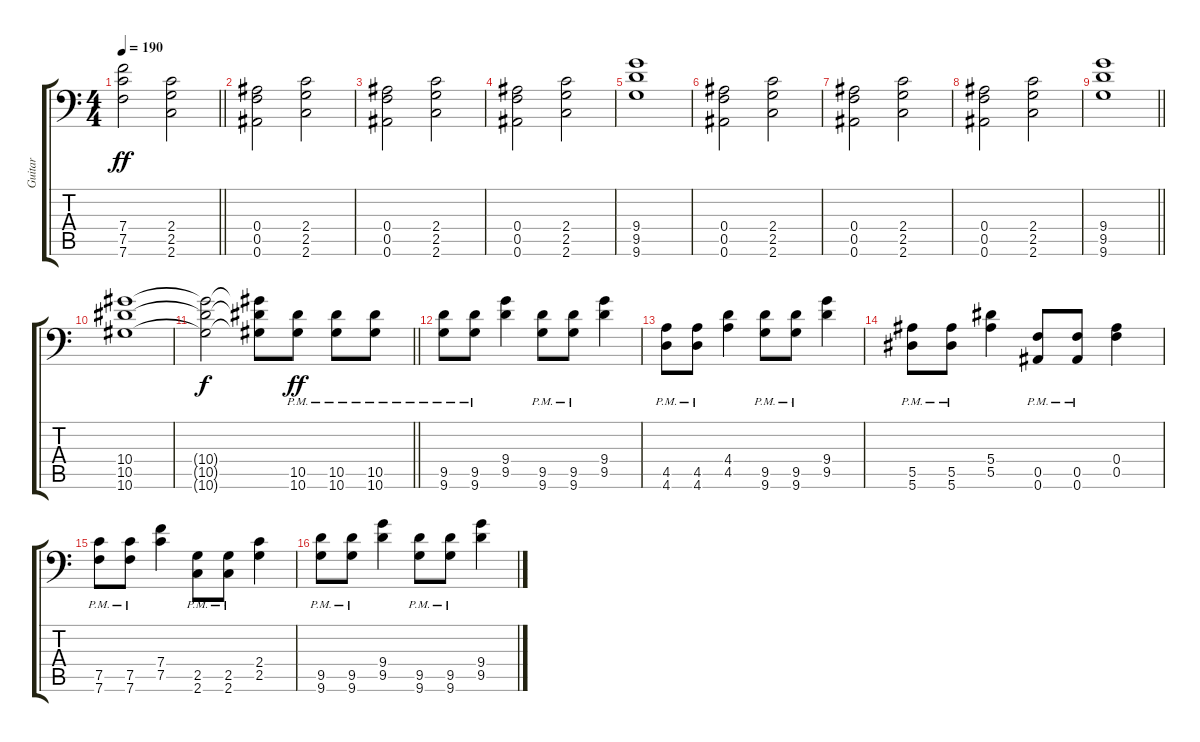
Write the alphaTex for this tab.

\track ("Guitar" "Guitar") {instrument distortionguitar}
\staff {score tabs}
\tuning (C4 G3 Eb3 Bb2 F2 Bb1) {hide}
\ts (4 4)
\tempo 190
\clef f4
\barLineRight lightlight
\ks c
(7.4 7.5 7.6).2{dy ff} (2.4 2.5 2.6).2 |
(0.4 0.5 0.6).2 (2.4 2.5 2.6).2 |
(0.4 0.5 0.6).2 (2.4 2.5 2.6).2 |
(0.4 0.5 0.6).2 (2.4 2.5 2.6).2 |
(9.4 9.5 9.6).1 |
(0.4 0.5 0.6).2 (2.4 2.5 2.6).2 |
(0.4 0.5 0.6).2 (2.4 2.5 2.6).2 |
(0.4 0.5 0.6).2 (2.4 2.5 2.6).2 |
\barLineRight lightlight
(9.4 9.5 9.6).1 |
(10.4 10.5 10.6).1 |
\barLineRight lightlight
(10.4{t} 10.5{t} 10.6{t}).2{dy f} (10.4{t} 10.5{t} 10.6{t}).8 (10.5{pm} 10.6{pm}).8{dy ff} (10.5{pm} 10.6{pm}).8 (10.5{pm} 10.6{pm}).8 |
(9.5{pm} 9.6{pm}).8 (9.5{pm} 9.6{pm}).8 (9.4 9.5).4 (9.5{pm} 9.6{pm}).8 (9.5{pm} 9.6{pm}).8 (9.4 9.5).4 |
(4.5{pm} 4.6{pm}).8 (4.5{pm} 4.6{pm}).8 (4.4 4.5).4 (9.5{pm} 9.6{pm}).8 (9.5{pm} 9.6{pm}).8 (9.4 9.5).4 |
(5.5{pm} 5.6{pm}).8 (5.5{pm} 5.6{pm}).8 (5.4 5.5).4 (0.5{pm} 0.6{pm}).8 (0.5{pm} 0.6{pm}).8 (0.4 0.5).4 |
(7.5{pm} 7.6{pm}).8 (7.5{pm} 7.6{pm}).8 (7.4 7.5).4 (2.5{pm} 2.6{pm}).8 (2.5{pm} 2.6{pm}).8 (2.4 2.5).4 |
(9.5{pm} 9.6{pm}).8 (9.5{pm} 9.6{pm}).8 (9.4 9.5).4 (9.5{pm} 9.6{pm}).8 (9.5{pm} 9.6{pm}).8 (9.4 9.5).4
